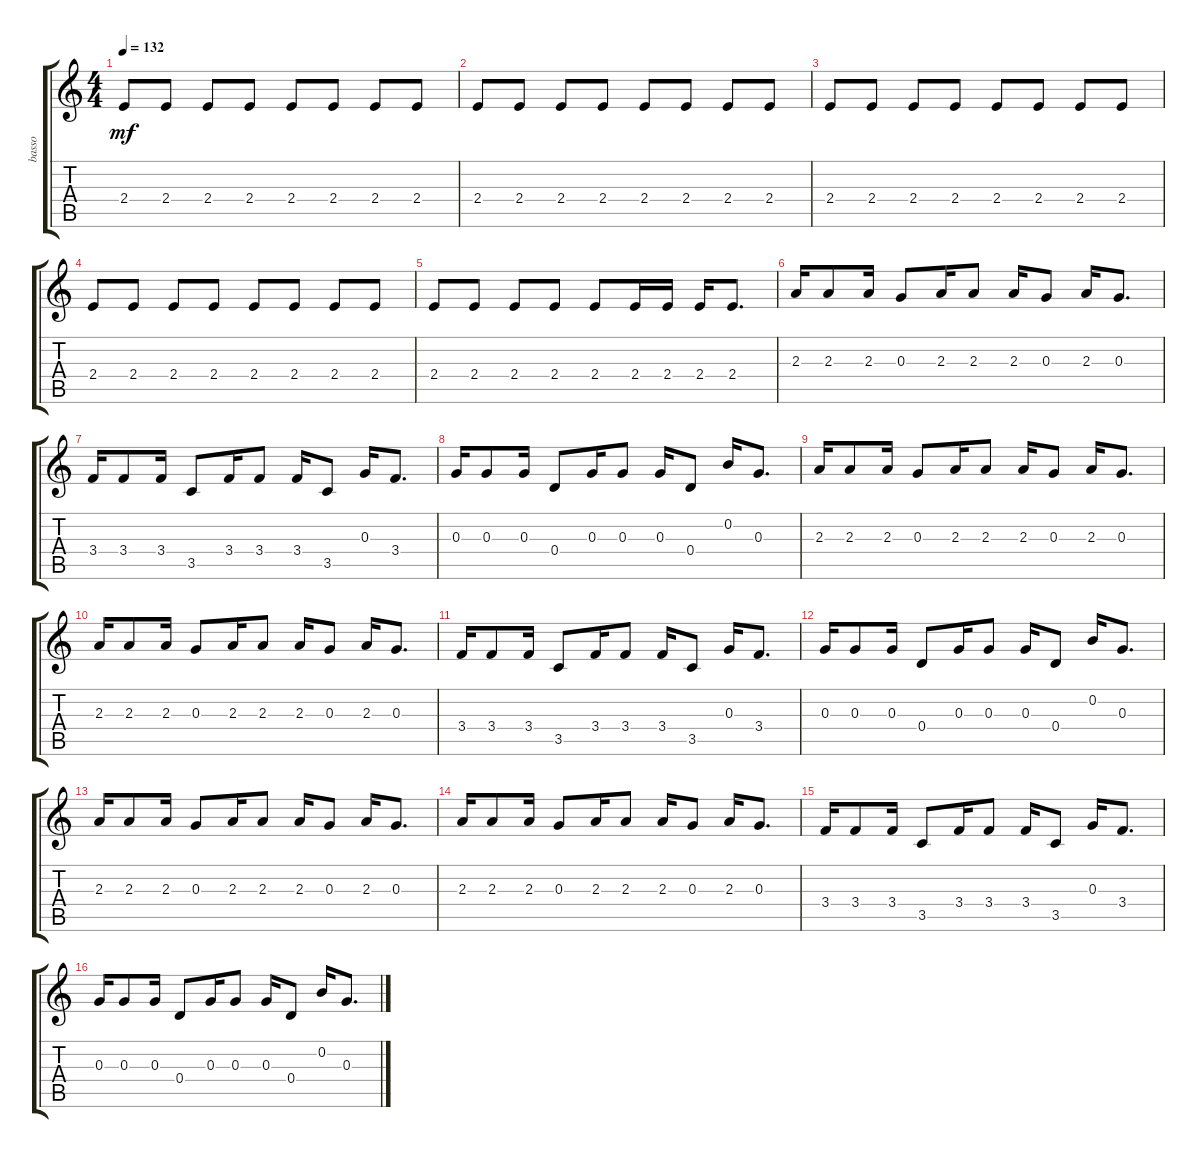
\track ("basso" "basso") {instrument fretlessbass}
\staff {score tabs}
\tuning (E4 B3 G3 D3 A2 E2) {hide}
\ts (4 4)
\tempo 132
\clef g2
\ks c
2.4.8{dy mf} 2.4.8 2.4.8 2.4.8 2.4.8 2.4.8 2.4.8 2.4.8 |
2.4.8 2.4.8 2.4.8 2.4.8 2.4.8 2.4.8 2.4.8 2.4.8 |
2.4.8 2.4.8 2.4.8 2.4.8 2.4.8 2.4.8 2.4.8 2.4.8 |
2.4.8 2.4.8 2.4.8 2.4.8 2.4.8 2.4.8 2.4.8 2.4.8 |
2.4.8 2.4.8 2.4.8 2.4.8 2.4.8 2.4.16 2.4.16 2.4.16 2.4.8{d} |
2.3.16 2.3.8 2.3.16 0.3.8 2.3.16 2.3.8 2.3.16 0.3.8 2.3.16 0.3.8{d} |
3.4.16 3.4.8 3.4.16 3.5.8 3.4.16 3.4.8 3.4.16 3.5.8 0.3.16 3.4.8{d} |
0.3.16 0.3.8 0.3.16 0.4.8 0.3.16 0.3.8 0.3.16 0.4.8 0.2.16 0.3.8{d} |
2.3.16 2.3.8 2.3.16 0.3.8 2.3.16 2.3.8 2.3.16 0.3.8 2.3.16 0.3.8{d} |
2.3.16 2.3.8 2.3.16 0.3.8 2.3.16 2.3.8 2.3.16 0.3.8 2.3.16 0.3.8{d} |
3.4.16 3.4.8 3.4.16 3.5.8 3.4.16 3.4.8 3.4.16 3.5.8 0.3.16 3.4.8{d} |
0.3.16 0.3.8 0.3.16 0.4.8 0.3.16 0.3.8 0.3.16 0.4.8 0.2.16 0.3.8{d} |
2.3.16 2.3.8 2.3.16 0.3.8 2.3.16 2.3.8 2.3.16 0.3.8 2.3.16 0.3.8{d} |
2.3.16 2.3.8 2.3.16 0.3.8 2.3.16 2.3.8 2.3.16 0.3.8 2.3.16 0.3.8{d} |
3.4.16 3.4.8 3.4.16 3.5.8 3.4.16 3.4.8 3.4.16 3.5.8 0.3.16 3.4.8{d} |
0.3.16 0.3.8 0.3.16 0.4.8 0.3.16 0.3.8 0.3.16 0.4.8 0.2.16 0.3.8{d}
